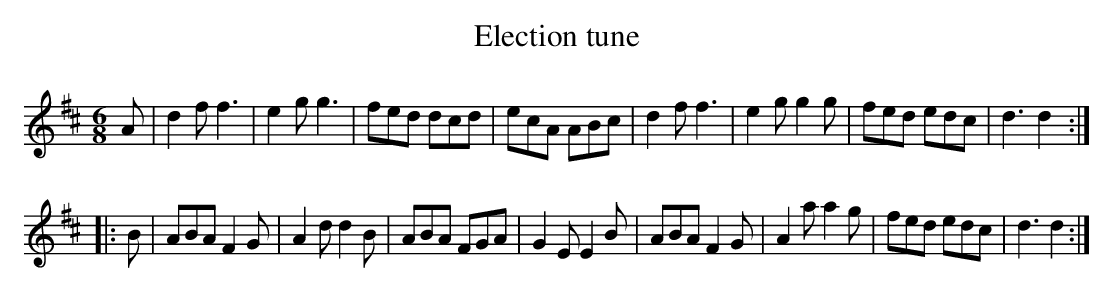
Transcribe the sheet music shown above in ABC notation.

X:1
T:Election tune
M:6/8
K:D
A | d2f f3 | e2g g3 | fed dcd | ecA ABc | \
d2 f f3 | e2g g2g | fed edc | d3 d2 :|
 |:B | ABA F2G | A2d d2B | ABA FGA | G2E E2B | \
ABA F2G | A2a a2g | fed edc | d3 d2:|
